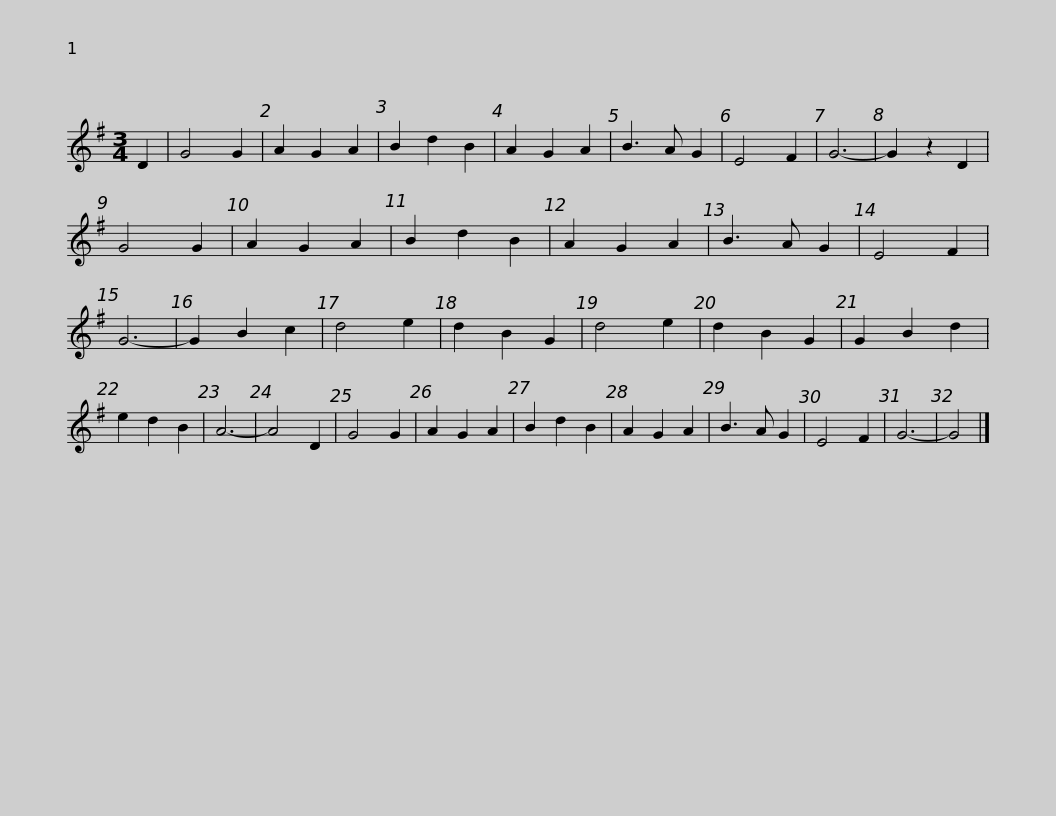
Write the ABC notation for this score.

X:1
L:1/8
M:3/4
I:linebreak $
K:G
V:1 treble
V:1
 D2 | G4 G2 | A2 G2 A2 | B2 d2 B2 | A2 G2 A2 | %5
 B3 A G2 | E4 F2 | G6- | G2 z2 D2 | G4 G2 | %10
 A2 G2 A2 | B2 d2 B2 | A2 G2 A2 | B3 A G2 |$ E4 F2 | %15
 G6- | G2 B2 c2 | d4 e2 | d2 B2 G2 | d4 e2 | %20
 d2 B2 G2 | G2 B2 d2 | e2 d2 B2 | A6- | A4 D2 | %25
 G4 G2 | A2 G2 A2 | B2 d2 B2 | A2 G2 A2 |$ B3 A G2 | %30
 E4 F2 | G6- | G4 |] %33
